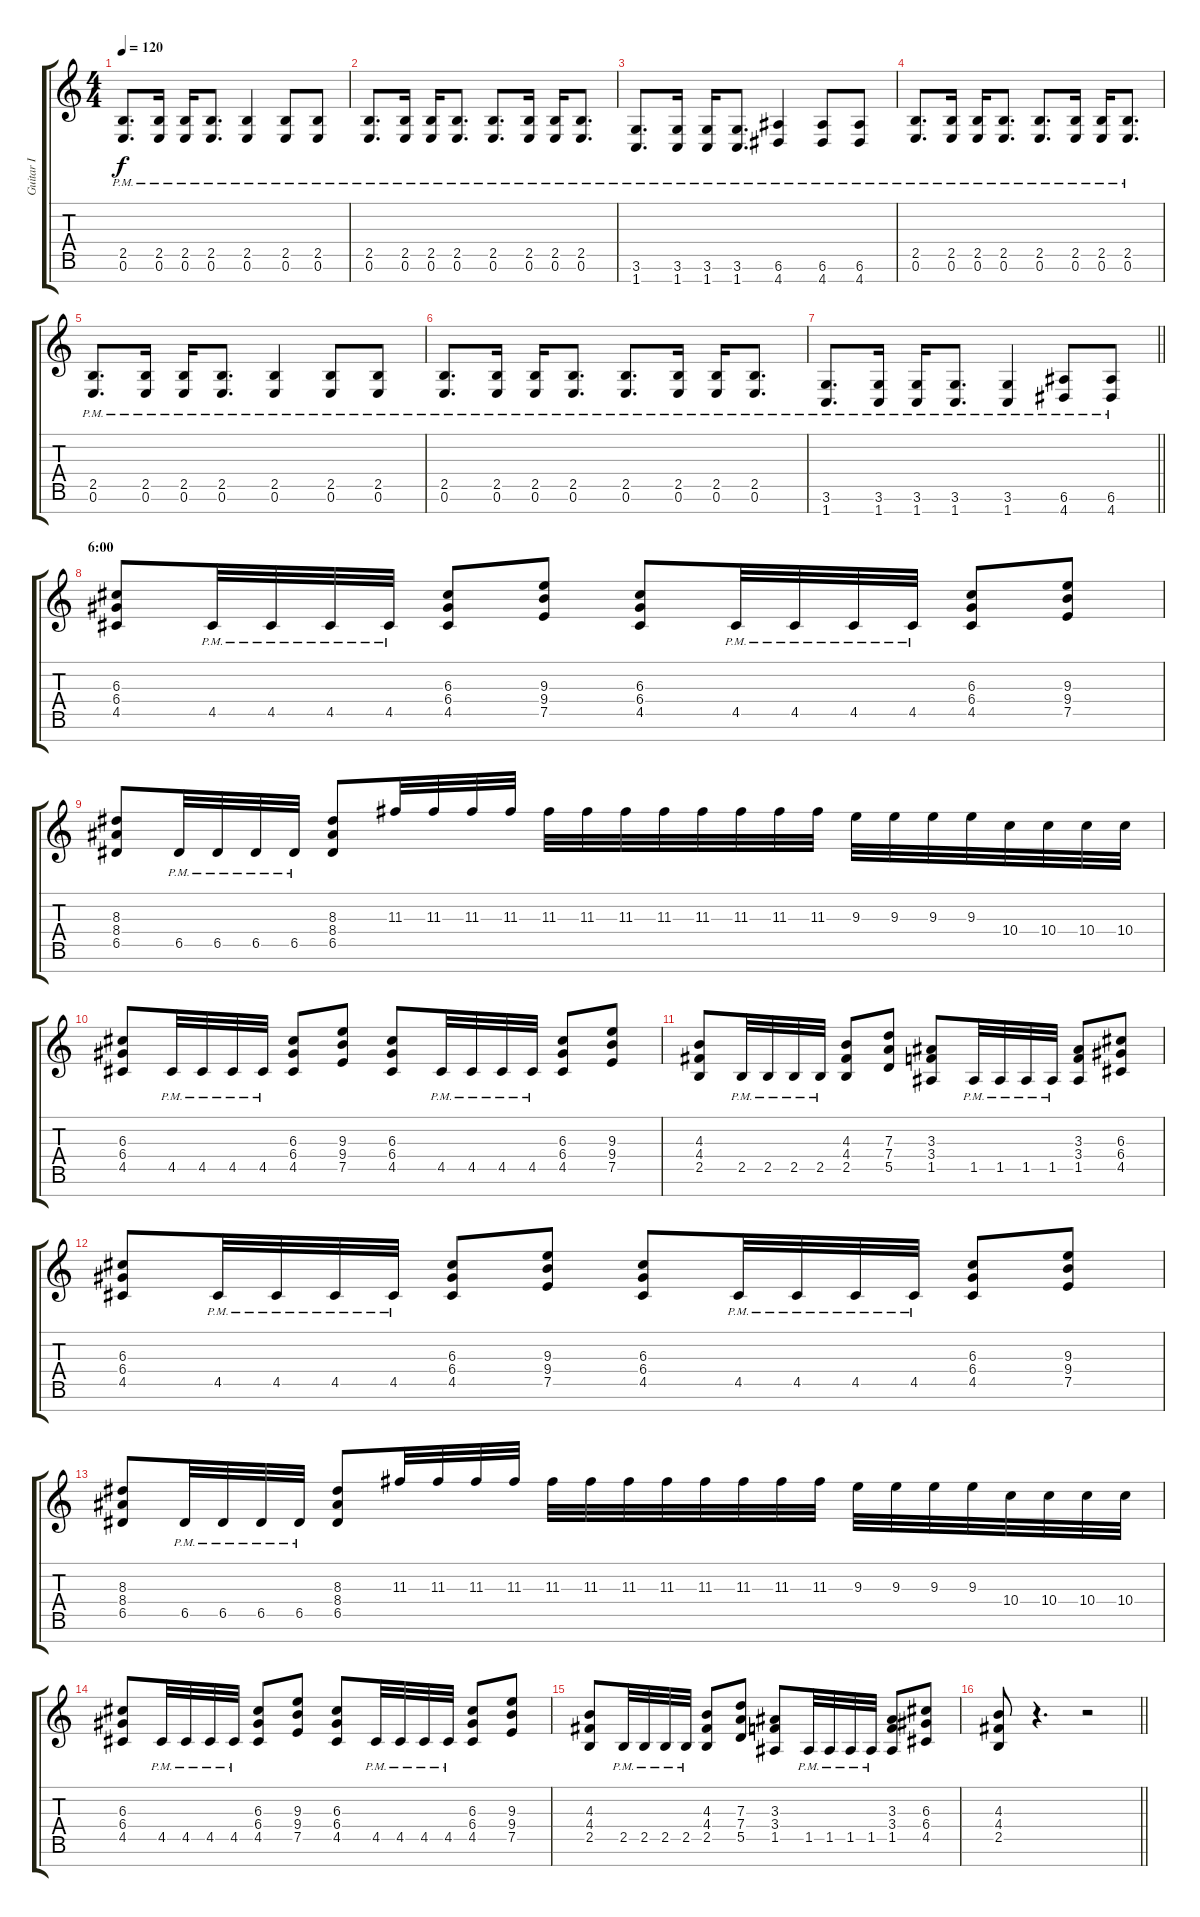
\track ("Guitar I" "Guitar I") {instrument distortionguitar}
\staff {score tabs}
\tuning (E4 B3 G3 D3 A2 E2 B1) {hide}
\ts (4 4)
\tempo 120
\clef g2
\ks c
(2.5{pm} 0.6{pm}).8{d dy f} (2.5{pm} 0.6{pm}).16 (2.5{pm} 0.6{pm}).16 (2.5{pm} 0.6{pm}).8{d} (2.5{pm} 0.6{pm}).4 (2.5{pm} 0.6{pm}).8 (2.5{pm} 0.6{pm}).8 |
(2.5{pm} 0.6{pm}).8{d} (2.5{pm} 0.6{pm}).16 (2.5{pm} 0.6{pm}).16 (2.5{pm} 0.6{pm}).8{d} (2.5{pm} 0.6{pm}).8{d} (2.5{pm} 0.6{pm}).16 (2.5{pm} 0.6{pm}).16 (2.5{pm} 0.6{pm}).8{d} |
(3.6{pm} 1.7{pm}).8{d} (3.6{pm} 1.7{pm}).16 (3.6{pm} 1.7{pm}).16 (3.6{pm} 1.7{pm}).8{d} (6.6{pm} 4.7{pm}).4 (6.6{pm} 4.7{pm}).8 (6.6{pm} 4.7{pm}).8 |
(2.5{pm} 0.6{pm}).8{d} (2.5{pm} 0.6{pm}).16 (2.5{pm} 0.6{pm}).16 (2.5{pm} 0.6{pm}).8{d} (2.5{pm} 0.6{pm}).8{d} (2.5{pm} 0.6{pm}).16 (2.5{pm} 0.6{pm}).16 (2.5{pm} 0.6{pm}).8{d} |
(2.5{pm} 0.6{pm}).8{d} (2.5{pm} 0.6{pm}).16 (2.5{pm} 0.6{pm}).16 (2.5{pm} 0.6{pm}).8{d} (2.5{pm} 0.6{pm}).4 (2.5{pm} 0.6{pm}).8 (2.5{pm} 0.6{pm}).8 |
(2.5{pm} 0.6{pm}).8{d} (2.5{pm} 0.6{pm}).16 (2.5{pm} 0.6{pm}).16 (2.5{pm} 0.6{pm}).8{d} (2.5{pm} 0.6{pm}).8{d} (2.5{pm} 0.6{pm}).16 (2.5{pm} 0.6{pm}).16 (2.5{pm} 0.6{pm}).8{d} |
\barLineRight lightlight
(3.6{pm} 1.7{pm}).8{d} (3.6{pm} 1.7{pm}).16 (3.6{pm} 1.7{pm}).16 (3.6{pm} 1.7{pm}).8{d} (3.6{pm} 1.7{pm}).4 (6.6{pm} 4.7{pm}).8 (6.6{pm} 4.7{pm}).8 |
\section ("" "6:00")
(6.3 6.4 4.5).8 4.5{pm}.32 4.5{pm}.32 4.5{pm}.32 4.5{pm}.32 (6.3 6.4 4.5).8 (9.3 9.4 7.5).8 (6.3 6.4 4.5).8 4.5{pm}.32 4.5{pm}.32 4.5{pm}.32 4.5{pm}.32 (6.3 6.4 4.5).8 (9.3 9.4 7.5).8 |
(8.3 8.4 6.5).8 6.5{pm}.32 6.5{pm}.32 6.5{pm}.32 6.5{pm}.32 (8.3 8.4 6.5).8 11.3.32 11.3.32 11.3.32 11.3.32 11.3.32 11.3.32 11.3.32 11.3.32 11.3.32 11.3.32 11.3.32 11.3.32 9.3.32 9.3.32 9.3.32 9.3.32 10.4.32 10.4.32 10.4.32 10.4.32 |
(6.3 6.4 4.5).8 4.5{pm}.32 4.5{pm}.32 4.5{pm}.32 4.5{pm}.32 (6.3 6.4 4.5).8 (9.3 9.4 7.5).8 (6.3 6.4 4.5).8 4.5{pm}.32 4.5{pm}.32 4.5{pm}.32 4.5{pm}.32 (6.3 6.4 4.5).8 (9.3 9.4 7.5).8 |
(4.3 4.4 2.5).8 2.5{pm}.32 2.5{pm}.32 2.5{pm}.32 2.5{pm}.32 (4.3 4.4 2.5).8 (7.3 7.4 5.5).8 (3.3 3.4 1.5).8 1.5{pm}.32 1.5{pm}.32 1.5{pm}.32 1.5{pm}.32 (3.3 3.4 1.5).8 (6.3 6.4 4.5).8 |
(6.3 6.4 4.5).8 4.5{pm}.32 4.5{pm}.32 4.5{pm}.32 4.5{pm}.32 (6.3 6.4 4.5).8 (9.3 9.4 7.5).8 (6.3 6.4 4.5).8 4.5{pm}.32 4.5{pm}.32 4.5{pm}.32 4.5{pm}.32 (6.3 6.4 4.5).8 (9.3 9.4 7.5).8 |
(8.3 8.4 6.5).8 6.5{pm}.32 6.5{pm}.32 6.5{pm}.32 6.5{pm}.32 (8.3 8.4 6.5).8 11.3.32 11.3.32 11.3.32 11.3.32 11.3.32 11.3.32 11.3.32 11.3.32 11.3.32 11.3.32 11.3.32 11.3.32 9.3.32 9.3.32 9.3.32 9.3.32 10.4.32 10.4.32 10.4.32 10.4.32 |
(6.3 6.4 4.5).8 4.5{pm}.32 4.5{pm}.32 4.5{pm}.32 4.5{pm}.32 (6.3 6.4 4.5).8 (9.3 9.4 7.5).8 (6.3 6.4 4.5).8 4.5{pm}.32 4.5{pm}.32 4.5{pm}.32 4.5{pm}.32 (6.3 6.4 4.5).8 (9.3 9.4 7.5).8 |
(4.3 4.4 2.5).8 2.5{pm}.32 2.5{pm}.32 2.5{pm}.32 2.5{pm}.32 (4.3 4.4 2.5).8 (7.3 7.4 5.5).8 (3.3 3.4 1.5).8 1.5{pm}.32 1.5{pm}.32 1.5{pm}.32 1.5{pm}.32 (3.3 3.4 1.5).8 (6.3 6.4 4.5).8 |
\barLineRight lightlight
(4.3 4.4 2.5).8 r.4{d} r.2
